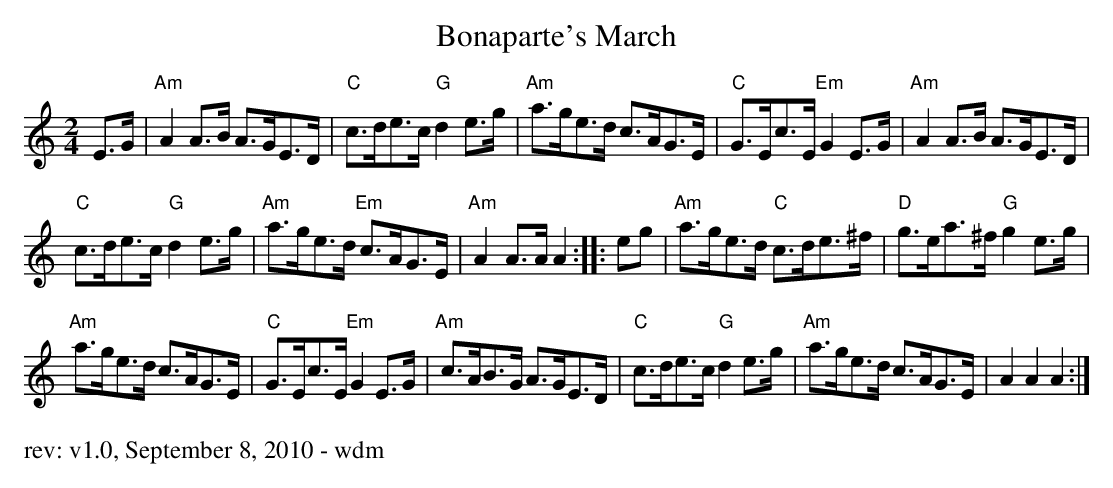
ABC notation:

X:1
T:Bonaparte's March
M:2/4
L:1/8
K:Amin
E>G |\
"Am"A2 A>B A>GE>D    | "C"c>de>c "G"d2 e>g | "Am"a>ge>d c>AG>E | "C"G>Ec>E "Em"G2 E>G | "Am"A2 A>B A>GE>D |
 "C"c>de>c "G"d2 e>g | "Am"a>ge>d "Em"c>AG>E | "Am"A2 A>A A2 :| |: eg | "Am"a>ge>d "C"c>de>^f | "D"g>ea>^f "G"g2 e>g |
"Am"a>ge>d c>AG>E | "C"G>Ec>E "Em"G2 E>G | "Am"c>AB>G A>GE>D | "C"c>de>c "G"d2 e>g | "Am"a>ge>d c>AG>E | A2A2A2 :|
